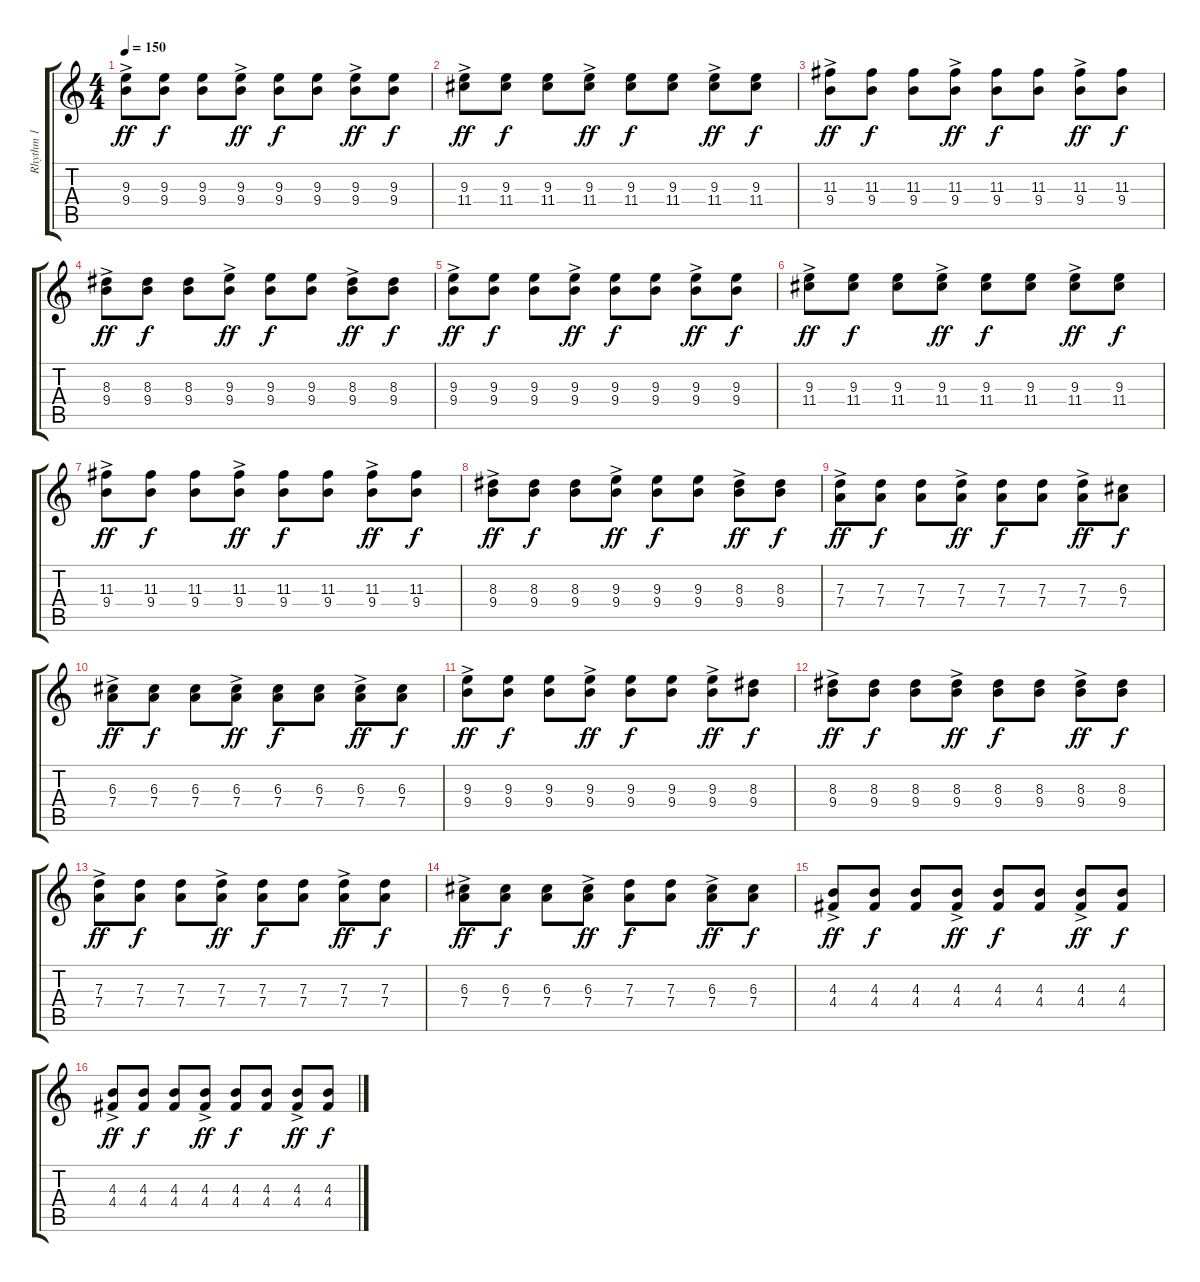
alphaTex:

\track ("Rhythm 1" "Rhythm 1") {instrument distortionguitar}
\staff {score tabs}
\tuning (E4 B3 G3 D3 A2 E2) {hide}
\ts (4 4)
\tempo 150
\clef g2
\ks c
(9.3{ac} 9.4{ac}).8{dy ff} (9.3 9.4).8{dy f} (9.3 9.4).8 (9.3{ac} 9.4{ac}).8{dy ff} (9.3 9.4).8{dy f} (9.3 9.4).8 (9.3{ac} 9.4{ac}).8{dy ff} (9.3 9.4).8{dy f} |
(9.3{ac} 11.4{ac}).8{dy ff} (9.3 11.4).8{dy f} (9.3 11.4).8 (9.3{ac} 11.4{ac}).8{dy ff} (9.3 11.4).8{dy f} (9.3 11.4).8 (9.3{ac} 11.4{ac}).8{dy ff} (9.3 11.4).8{dy f} |
(11.3{ac} 9.4{ac}).8{dy ff} (11.3 9.4).8{dy f} (11.3 9.4).8 (11.3{ac} 9.4{ac}).8{dy ff} (11.3 9.4).8{dy f} (11.3 9.4).8 (11.3{ac} 9.4{ac}).8{dy ff} (11.3 9.4).8{dy f} |
(8.3{ac} 9.4{ac}).8{dy ff} (8.3 9.4).8{dy f} (8.3 9.4).8 (9.3{ac} 9.4{ac}).8{dy ff} (9.3 9.4).8{dy f} (9.3 9.4).8 (8.3{ac} 9.4{ac}).8{dy ff} (8.3 9.4).8{dy f} |
(9.3{ac} 9.4{ac}).8{dy ff} (9.3 9.4).8{dy f} (9.3 9.4).8 (9.3{ac} 9.4{ac}).8{dy ff} (9.3 9.4).8{dy f} (9.3 9.4).8 (9.3{ac} 9.4{ac}).8{dy ff} (9.3 9.4).8{dy f} |
(9.3{ac} 11.4{ac}).8{dy ff} (9.3 11.4).8{dy f} (9.3 11.4).8 (9.3{ac} 11.4{ac}).8{dy ff} (9.3 11.4).8{dy f} (9.3 11.4).8 (9.3{ac} 11.4{ac}).8{dy ff} (9.3 11.4).8{dy f} |
(11.3{ac} 9.4{ac}).8{dy ff} (11.3 9.4).8{dy f} (11.3 9.4).8 (11.3{ac} 9.4{ac}).8{dy ff} (11.3 9.4).8{dy f} (11.3 9.4).8 (11.3{ac} 9.4{ac}).8{dy ff} (11.3 9.4).8{dy f} |
(8.3{ac} 9.4{ac}).8{dy ff} (8.3 9.4).8{dy f} (8.3 9.4).8 (9.3{ac} 9.4{ac}).8{dy ff} (9.3 9.4).8{dy f} (9.3 9.4).8 (8.3{ac} 9.4{ac}).8{dy ff} (8.3 9.4).8{dy f} |
(7.3{ac} 7.4{ac}).8{dy ff} (7.3 7.4).8{dy f} (7.3 7.4).8 (7.3{ac} 7.4{ac}).8{dy ff} (7.3 7.4).8{dy f} (7.3 7.4).8 (7.3{ac} 7.4{ac}).8{dy ff} (6.3 7.4).8{dy f} |
(6.3{ac} 7.4{ac}).8{dy ff} (6.3 7.4).8{dy f} (6.3 7.4).8 (6.3{ac} 7.4{ac}).8{dy ff} (6.3 7.4).8{dy f} (6.3 7.4).8 (6.3{ac} 7.4{ac}).8{dy ff} (6.3 7.4).8{dy f} |
(9.3{ac} 9.4{ac}).8{dy ff} (9.3 9.4).8{dy f} (9.3 9.4).8 (9.3{ac} 9.4{ac}).8{dy ff} (9.3 9.4).8{dy f} (9.3 9.4).8 (9.3{ac} 9.4{ac}).8{dy ff} (8.3 9.4).8{dy f} |
(8.3{ac} 9.4{ac}).8{dy ff} (8.3 9.4).8{dy f} (8.3 9.4).8 (8.3{ac} 9.4{ac}).8{dy ff} (8.3 9.4).8{dy f} (8.3 9.4).8 (8.3{ac} 9.4{ac}).8{dy ff} (8.3 9.4).8{dy f} |
(7.3{ac} 7.4{ac}).8{dy ff} (7.3 7.4).8{dy f} (7.3 7.4).8 (7.3{ac} 7.4{ac}).8{dy ff} (7.3 7.4).8{dy f} (7.3 7.4).8 (7.3{ac} 7.4{ac}).8{dy ff} (7.3 7.4).8{dy f} |
(6.3{ac} 7.4{ac}).8{dy ff} (6.3 7.4).8{dy f} (6.3 7.4).8 (6.3{ac} 7.4{ac}).8{dy ff} (7.3 7.4).8{dy f} (7.3 7.4).8 (6.3{ac} 7.4{ac}).8{dy ff} (6.3 7.4).8{dy f} |
(4.3{ac} 4.4{ac}).8{dy ff} (4.3 4.4).8{dy f} (4.3 4.4).8 (4.3{ac} 4.4{ac}).8{dy ff} (4.3 4.4).8{dy f} (4.3 4.4).8 (4.3{ac} 4.4{ac}).8{dy ff} (4.3 4.4).8{dy f} |
(4.3{ac} 4.4{ac}).8{dy ff} (4.3 4.4).8{dy f} (4.3 4.4).8 (4.3{ac} 4.4{ac}).8{dy ff} (4.3 4.4).8{dy f} (4.3 4.4).8 (4.3{ac} 4.4{ac}).8{dy ff} (4.3 4.4).8{dy f}
